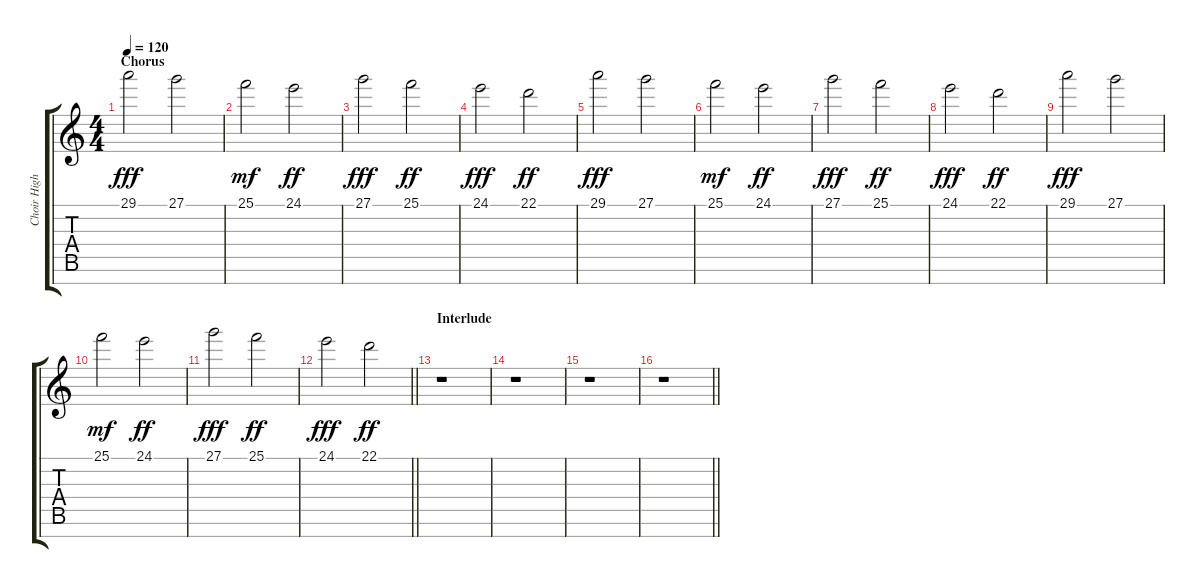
\track ("Choir High" "Choir High") {instrument choiraahs}
\staff {score tabs}
\tuning (E4 B3 G3 D3 A2 E2 B1) {hide}
\ts (4 4)
\section ("" "Chorus")
\tempo 120
\clef g2
\ks c
29.1.2{dy fff} 27.1.2 |
25.1.2{dy mf} 24.1.2{dy ff} |
27.1.2{dy fff} 25.1.2{dy ff} |
24.1.2{dy fff} 22.1.2{dy ff} |
29.1.2{dy fff} 27.1.2 |
25.1.2{dy mf} 24.1.2{dy ff} |
27.1.2{dy fff} 25.1.2{dy ff} |
24.1.2{dy fff} 22.1.2{dy ff} |
29.1.2{dy fff} 27.1.2 |
25.1.2{dy mf} 24.1.2{dy ff} |
27.1.2{dy fff} 25.1.2{dy ff} |
\barLineRight lightlight
24.1.2{dy fff} 22.1.2{dy ff} |
\section ("" "Interlude")
r.1 |
r.1 |
r.1 |
\barLineRight lightlight
r.1
